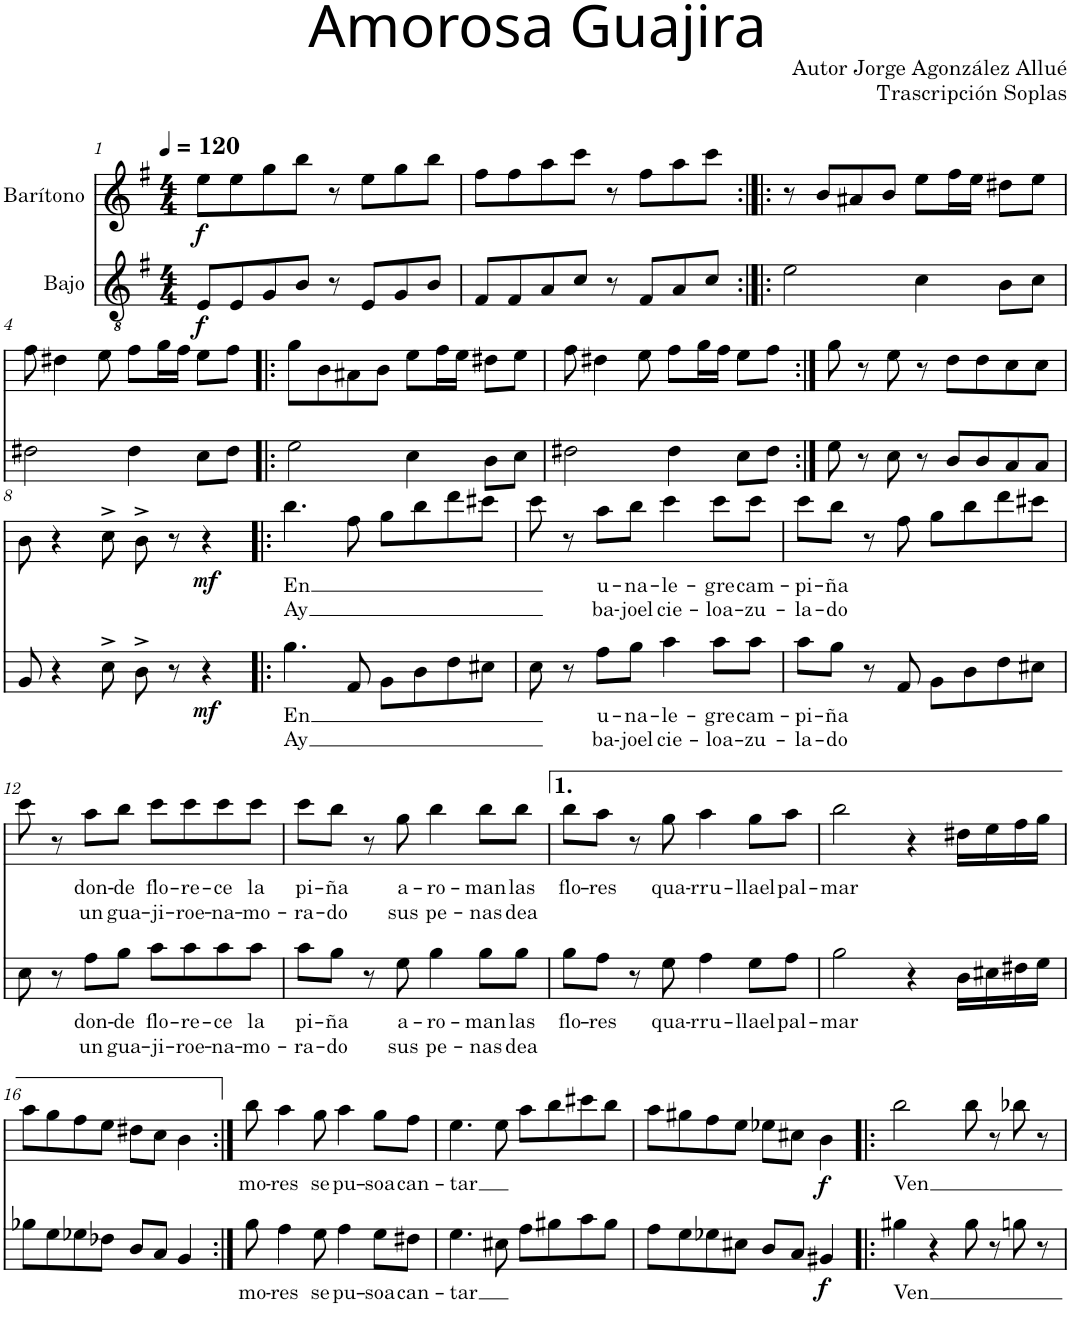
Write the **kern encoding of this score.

**kern	**text	**text	**dynam	**kern	**text	**text	**dynam
*part2	*part2	*part2	*part2	*part1	*part1	*part1	*part1
*staff2	*staff2	*staff2	*staff2	*staff1	*staff1	*staff1	*staff1
*I"Bajo	*	*	*	*I"Barítono	*	*	*
*clefGv2	*	*	*	*clefG2	*	*	*
*k[f#]	*	*	*	*k[f#]	*	*	*
*M4/4	*	*	*	*M4/4	*	*	*
*MM120	*	*	*	*MM120	*	*	*
=1	=1	=1	=1	=1	=1	=1	=1
!	!	!	!LO:DY:b	!	!	!	!LO:DY:b
8E/L	.	.	f	8ee\L	.	.	f
8E/	.	.	.	8ee\	.	.	.
8G/	.	.	.	8gg\	.	.	.
8B/J	.	.	.	8bb\J	.	.	.
8r	.	.	.	8r	.	.	.
8E/L	.	.	.	8ee\L	.	.	.
8G/	.	.	.	8gg\	.	.	.
8B/J	.	.	.	8bb\J	.	.	.
=2	=2	=2	=2	=2	=2	=2	=2
8F#/L	.	.	.	8ff#\L	.	.	.
8F#/	.	.	.	8ff#\	.	.	.
8A/	.	.	.	8aa\	.	.	.
8c/J	.	.	.	8ccc\J	.	.	.
8r	.	.	.	8r	.	.	.
8F#/L	.	.	.	8ff#\L	.	.	.
8A/	.	.	.	8aa\	.	.	.
8c/J	.	.	.	8ccc\J	.	.	.
=3:|!|:	=3:|!|:	=3:|!|:	=3:|!|:	=3:|!|:	=3:|!|:	=3:|!|:	=3:|!|:
2e\	.	.	.	8r	.	.	.
.	.	.	.	8b/L	.	.	.
.	.	.	.	8a#X/	.	.	.
.	.	.	.	8b/J	.	.	.
4c\	.	.	.	8ee\L	.	.	.
.	.	.	.	16ff#\L	.	.	.
.	.	.	.	16ee\JJ	.	.	.
8B\L	.	.	.	8dd#X\L	.	.	.
8c\J	.	.	.	8ee\J	.	.	.
!!LO:LB:g=z
=4	=4	=4	=4	=4	=4	=4	=4
2d#X\	.	.	.	8ff#\	.	.	.
.	.	.	.	4dd#X\	.	.	.
.	.	.	.	8ee\	.	.	.
4d#\	.	.	.	8ff#\L	.	.	.
.	.	.	.	16gg\L	.	.	.
.	.	.	.	16ff#\JJ	.	.	.
8c\L	.	.	.	8ee\L	.	.	.
8d#\J	.	.	.	8ff#\J	.	.	.
=5!|:	=5!|:	=5!|:	=5!|:	=5!|:	=5!|:	=5!|:	=5!|:
2e\	.	.	.	8gg\L	.	.	.
.	.	.	.	8b\	.	.	.
.	.	.	.	8a#X\	.	.	.
.	.	.	.	8b\J	.	.	.
4c\	.	.	.	8ee\L	.	.	.
.	.	.	.	16ff#\L	.	.	.
.	.	.	.	16ee\JJ	.	.	.
8B\L	.	.	.	8dd#X\L	.	.	.
8c\J	.	.	.	8ee\J	.	.	.
=6	=6	=6	=6	=6	=6	=6	=6
2d#X\	.	.	.	8ff#\	.	.	.
.	.	.	.	4dd#X\	.	.	.
.	.	.	.	8ee\	.	.	.
4d#\	.	.	.	8ff#\L	.	.	.
.	.	.	.	16gg\L	.	.	.
.	.	.	.	16ff#\JJ	.	.	.
8c\L	.	.	.	8ee\L	.	.	.
8d#\J	.	.	.	8ff#\J	.	.	.
=7:|!	=7:|!	=7:|!	=7:|!	=7:|!	=7:|!	=7:|!	=7:|!
8e\	.	.	.	8gg\	.	.	.
8r	.	.	.	8r	.	.	.
8c\	.	.	.	8ee\	.	.	.
8r	.	.	.	8r	.	.	.
8B/L	.	.	.	8dd\L	.	.	.
8B/	.	.	.	8dd\	.	.	.
8A/	.	.	.	8cc\	.	.	.
8A/J	.	.	.	8cc\J	.	.	.
!!LO:LB:g=z
=8	=8	=8	=8	=8	=8	=8	=8
8G/	.	.	.	8b\	.	.	.
4r	.	.	.	4r	.	.	.
8c^\	.	.	.	8cc^\	.	.	.
8B^\	.	.	.	8b^\	.	.	.
8r	.	.	.	8r	.	.	.
!	!	!	!LO:DY:b	!	!	!	!LO:DY:b
4r	.	.	mf	4r	.	.	mf
=9!|:	=9!|:	=9!|:	=9!|:	=9!|:	=9!|:	=9!|:	=9!|:
!	!LO:LY:b	!LO:LY:b	!	!	!LO:LY:b	!LO:LY:b	!
4.g\	En	Ay	.	4.bb\	En	Ay	.
8F#/	.	.	.	8ff#\	.	.	.
8G\L	.	.	.	8gg\L	.	.	.
8B\	.	.	.	8bb\	.	.	.
8d\	.	.	.	8ddd\	.	.	.
8c#X\J	.	.	.	8ccc#X\J	.	.	.
=10	=10	=10	=10	=10	=10	=10	=10
8c\	.	.	.	8ccc\	.	.	.
8r	.	.	.	8r	.	.	.
!	!LO:LY:b	!LO:LY:b	!	!	!LO:LY:b	!LO:LY:b	!
8f#\L	u-	ba-	.	8aa\L	u-	ba-	.
!	!LO:LY:b	!LO:LY:b	!	!	!LO:LY:b	!LO:LY:b	!
8g\J	-na-	-joel	.	8bb\J	-na-	-joel	.
!	!LO:LY:b	!LO:LY:b	!	!	!LO:LY:b	!LO:LY:b	!
4a\	-le-	cie-	.	4ccc\	-le-	cie-	.
!	!LO:LY:b	!LO:LY:b	!	!	!LO:LY:b	!LO:LY:b	!
8a\L	-gre	-loa-	.	8ccc\L	-gre	-loa-	.
!	!LO:LY:b	!LO:LY:b	!	!	!LO:LY:b	!LO:LY:b	!
8a\J	cam-	-zu-	.	8ccc\J	cam-	-zu-	.
=11	=11	=11	=11	=11	=11	=11	=11
!	!LO:LY:b	!LO:LY:b	!	!	!LO:LY:b	!LO:LY:b	!
8a\L	-pi-	-la-	.	8ccc\L	-pi-	-la-	.
!	!LO:LY:b	!LO:LY:b	!	!	!LO:LY:b	!LO:LY:b	!
8g\J	-ña	-do	.	8bb\J	-ña	-do	.
8r	.	.	.	8r	.	.	.
8F#/	.	.	.	8ff#\	.	.	.
8G\L	.	.	.	8gg\L	.	.	.
8B\	.	.	.	8bb\	.	.	.
8d\	.	.	.	8ddd\	.	.	.
8c#X\J	.	.	.	8ccc#X\J	.	.	.
!!LO:LB:g=z
=12	=12	=12	=12	=12	=12	=12	=12
8c\	.	.	.	8ccc\	.	.	.
8r	.	.	.	8r	.	.	.
!	!LO:LY:b	!LO:LY:b	!	!	!LO:LY:b	!LO:LY:b	!
8f#\L	don-	un	.	8aa\L	don-	un	.
!	!LO:LY:b	!LO:LY:b	!	!	!LO:LY:b	!LO:LY:b	!
8g\J	-de	gua-	.	8bb\J	-de	gua-	.
!	!LO:LY:b	!LO:LY:b	!	!	!LO:LY:b	!LO:LY:b	!
8a\L	flo-	-ji-	.	8ccc\L	flo-	-ji-	.
!	!LO:LY:b	!LO:LY:b	!	!	!LO:LY:b	!LO:LY:b	!
8a\	-re-	-roe-	.	8ccc\	-re-	-roe-	.
!	!LO:LY:b	!LO:LY:b	!	!	!LO:LY:b	!LO:LY:b	!
8a\	-ce	-na-	.	8ccc\	-ce	-na-	.
!	!LO:LY:b	!LO:LY:b	!	!	!LO:LY:b	!LO:LY:b	!
8a\J	la	-mo-	.	8ccc\J	la	-mo-	.
=13	=13	=13	=13	=13	=13	=13	=13
!	!LO:LY:b	!LO:LY:b	!	!	!LO:LY:b	!LO:LY:b	!
8a\L	pi-	-ra-	.	8ccc\L	pi-	-ra-	.
!	!LO:LY:b	!LO:LY:b	!	!	!LO:LY:b	!LO:LY:b	!
8g\J	-ña	-do	.	8bb\J	-ña	-do	.
8r	.	.	.	8r	.	.	.
!	!LO:LY:b	!LO:LY:b	!	!	!LO:LY:b	!LO:LY:b	!
8e\	a-	sus	.	8gg\	a-	sus	.
!	!LO:LY:b	!LO:LY:b	!	!	!LO:LY:b	!LO:LY:b	!
4g\	-ro-	pe-	.	4bb\	-ro-	pe-	.
!	!LO:LY:b	!LO:LY:b	!	!	!LO:LY:b	!LO:LY:b	!
8g\L	-man	-nas	.	8bb\L	-man	-nas	.
!	!LO:LY:b	!LO:LY:b	!	!	!LO:LY:b	!LO:LY:b	!
8g\J	las	dea	.	8bb\J	las	dea	.
=14	=14	=14	=14	=14	=14	=14	=14
!	!LO:LY:b	!	!	!	!LO:LY:b	!	!
8g\L	flo-	.	.	8bb\L	flo-	.	.
!	!LO:LY:b	!	!	!	!LO:LY:b	!	!
8f#\J	-res	.	.	8aa\J	-res	.	.
8r	.	.	.	8r	.	.	.
!	!LO:LY:b	!	!	!	!LO:LY:b	!	!
8e\	qua-	.	.	8gg\	qua-	.	.
!	!LO:LY:b	!	!	!	!LO:LY:b	!	!
4f#\	-rru-	.	.	4aa\	-rru-	.	.
!	!LO:LY:b	!	!	!	!LO:LY:b	!	!
8e\L	-llael	.	.	8gg\L	-llael	.	.
!	!LO:LY:b	!	!	!	!LO:LY:b	!	!
8f#\J	pal-	.	.	8aa\J	pal-	.	.
=15	=15	=15	=15	=15	=15	=15	=15
!	!LO:LY:b	!	!	!	!LO:LY:b	!	!
2g\	-mar	.	.	2bb\	-mar	.	.
4r	.	.	.	4r	.	.	.
16B\LL	.	.	.	16dd#X\LL	.	.	.
16c#X\	.	.	.	16ee\	.	.	.
16d#X\	.	.	.	16ff#\	.	.	.
16e\JJ	.	.	.	16gg\JJ	.	.	.
!!LO:LB:g=z
=16	=16	=16	=16	=16	=16	=16	=16
8g-X\L	.	.	.	8aa\L	.	.	.
8e\	.	.	.	8gg\	.	.	.
8e-X\	.	.	.	8ff#\	.	.	.
8d-X\J	.	.	.	8ee\J	.	.	.
8B/L	.	.	.	8dd#X\L	.	.	.
8A/J	.	.	.	8cc\J	.	.	.
4G/	.	.	.	4b\	.	.	.
=17:|!	=17:|!	=17:|!	=17:|!	=17:|!	=17:|!	=17:|!	=17:|!
!	!LO:LY:b	!	!	!	!LO:LY:b	!	!
8g\	mo-	.	.	8bb\	mo-	.	.
!	!LO:LY:b	!	!	!	!LO:LY:b	!	!
4f#\	-res	.	.	4aa\	-res	.	.
!	!LO:LY:b	!	!	!	!LO:LY:b	!	!
8e\	se	.	.	8gg\	se	.	.
!	!LO:LY:b	!	!	!	!LO:LY:b	!	!
4f#\	pu-	.	.	4aa\	pu-	.	.
!	!LO:LY:b	!	!	!	!LO:LY:b	!	!
8e\L	-soa	.	.	8gg\L	-soa	.	.
!	!LO:LY:b	!	!	!	!LO:LY:b	!	!
8d#X\J	can-	.	.	8ff#\J	can-	.	.
=18	=18	=18	=18	=18	=18	=18	=18
!	!LO:LY:b	!	!	!	!LO:LY:b	!	!
4.e\	-tar	.	.	4.ee\	-tar	.	.
8c#X\	.	.	.	8ee\	.	.	.
8f#\L	.	.	.	8aa\L	.	.	.
8g#X\	.	.	.	8bb\	.	.	.
8a\	.	.	.	8ccc#X\	.	.	.
8g#\J	.	.	.	8bb\J	.	.	.
=19	=19	=19	=19	=19	=19	=19	=19
8f#\L	.	.	.	8aa\L	.	.	.
8e\	.	.	.	8gg#X\	.	.	.
8e-X\	.	.	.	8ff#\	.	.	.
8c#X\J	.	.	.	8ee\J	.	.	.
8B/L	.	.	.	8ee-X\L	.	.	.
8A/J	.	.	.	8cc#X\J	.	.	.
!	!	!	!LO:DY:b	!	!	!	!LO:DY:b
4G#X/	.	.	f	4b\	.	.	f
=20!|:	=20!|:	=20!|:	=20!|:	=20!|:	=20!|:	=20!|:	=20!|:
!	!LO:LY:b	!	!	!	!LO:LY:b	!	!
4g#X\	Ven	.	.	2bb\	Ven	.	.
4r	.	.	.	.	.	.	.
8g#\	.	.	.	8bb\	.	.	.
8r	.	.	.	8r	.	.	.
8gn\	.	.	.	8bb-X\	.	.	.
8r	.	.	.	8r	.	.	.
=	=	=	=	=	=	=	=
*-	*-	*-	*-	*-	*-	*-	*-
